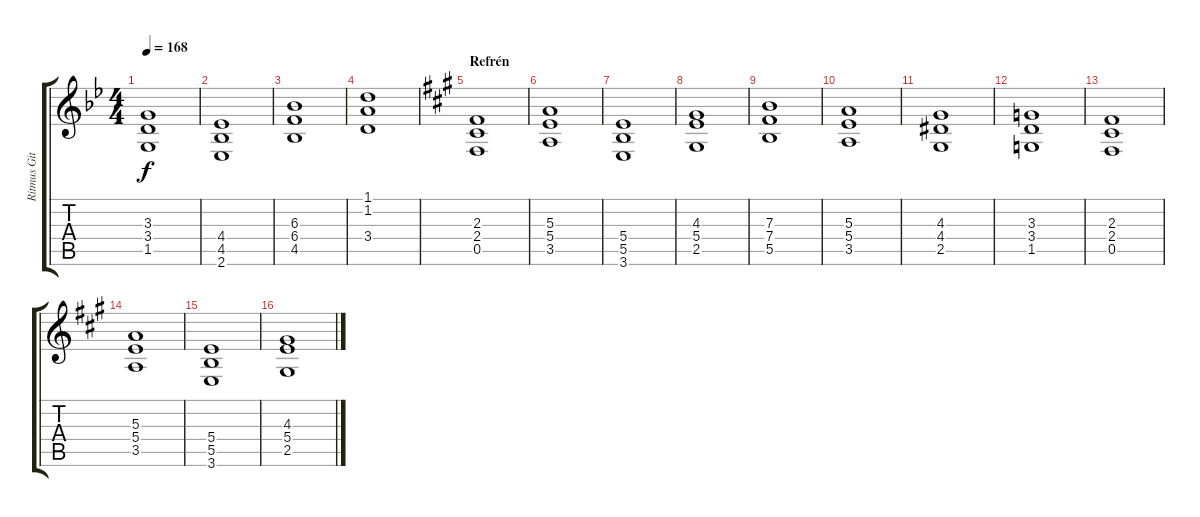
\track ("Ritmus Gitár 2" "Ritmus Git") {instrument distortionguitar}
\staff {score tabs}
\tuning (Db4 Ab3 E3 B2 Gb2 Db2) {hide}
\ts (4 4)
\tempo 168
\clef g2
\ks gminor
(3.3 3.4 1.5).1{dy f} |
(4.4 4.5 2.6).1 |
(6.3 6.4 4.5).1 |
(1.1 1.2 3.4).1 |
\section ("" "Refrén")
\ks f#minor
(2.3 2.4 0.5).1 |
(5.3 5.4 3.5).1 |
(5.4 5.5 3.6).1 |
(4.3 5.4 2.5).1 |
(7.3 7.4 5.5).1 |
(5.3 5.4 3.5).1 |
(4.3 4.4 2.5).1 |
(3.3 3.4 1.5).1 |
(2.3 2.4 0.5).1 |
(5.3 5.4 3.5).1 |
(5.4 5.5 3.6).1 |
(4.3 5.4 2.5).1
